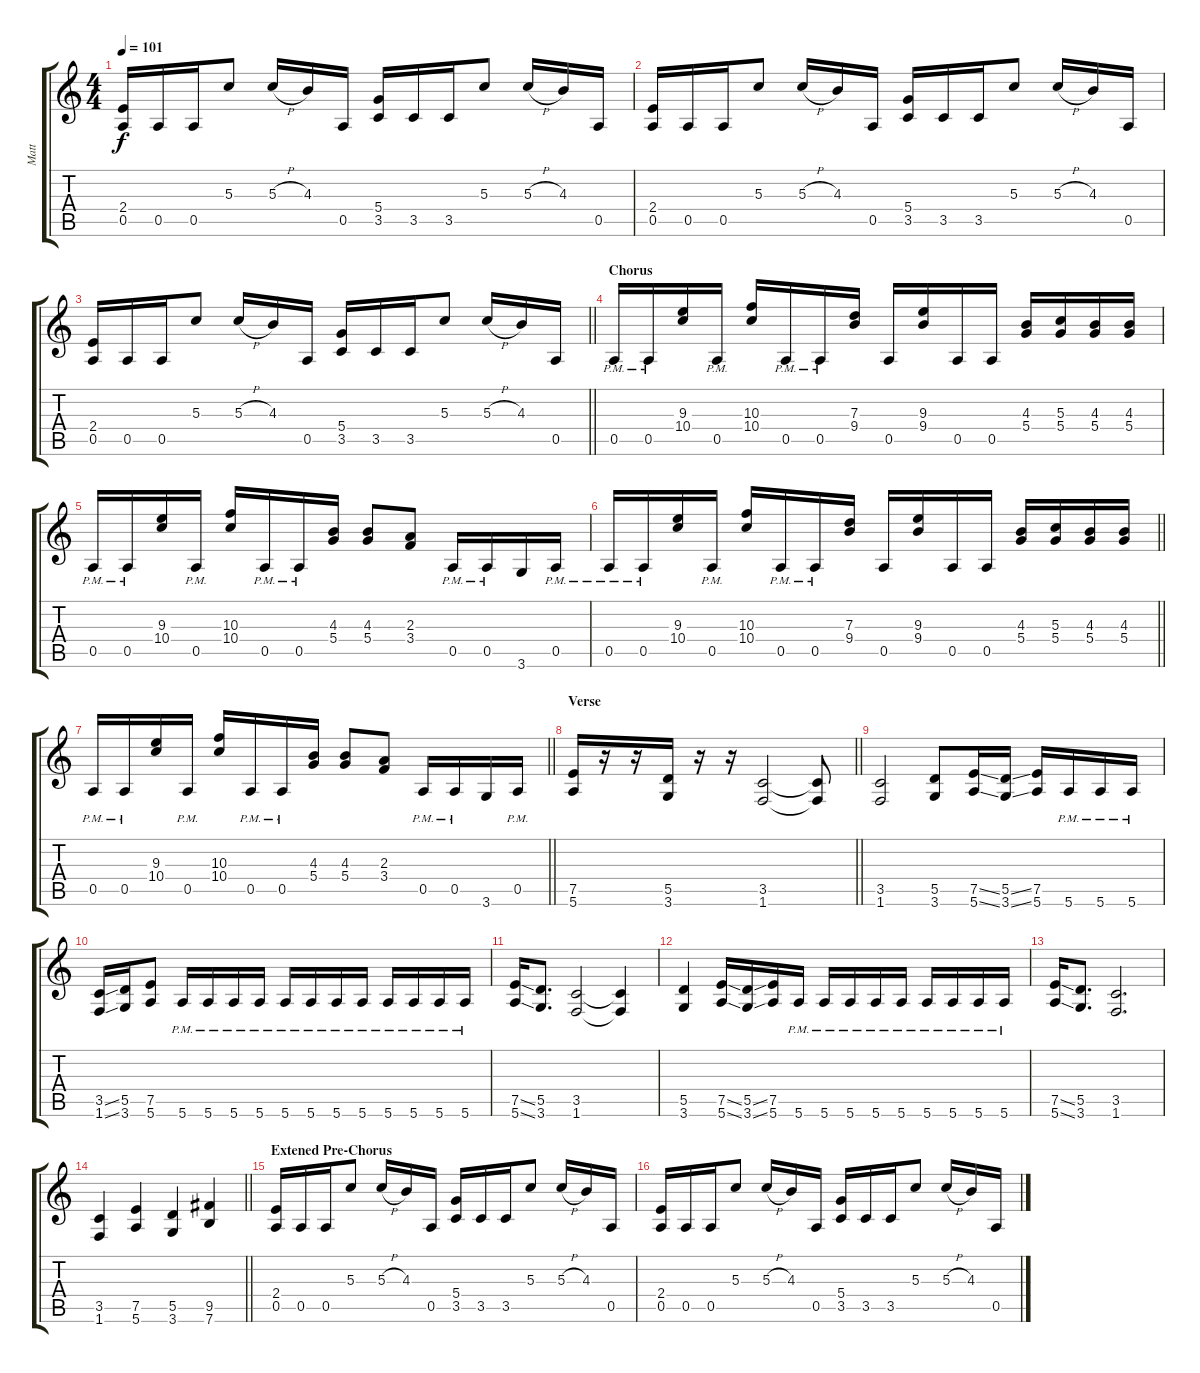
\track ("Matt" "Matt") {instrument distortionguitar}
\staff {score tabs}
\tuning (E4 B3 G3 D3 A2 E2) {hide}
\ts (4 4)
\tempo 101
\clef g2
\ks c
(2.4 0.5).16{dy f} 0.5.16 0.5.16 5.3.8 5.3{h}.16 4.3.16 0.5.16 (5.4 3.5).16 3.5.16 3.5.16 5.3.8 5.3{h}.16 4.3.16 0.5.16 |
(2.4 0.5).16 0.5.16 0.5.16 5.3.8 5.3{h}.16 4.3.16 0.5.16 (5.4 3.5).16 3.5.16 3.5.16 5.3.8 5.3{h}.16 4.3.16 0.5.16 |
\barLineRight lightlight
(2.4 0.5).16 0.5.16 0.5.16 5.3.8 5.3{h}.16 4.3.16 0.5.16 (5.4 3.5).16 3.5.16 3.5.16 5.3.8 5.3{h}.16 4.3.16 0.5.16 |
\section ("" "Chorus")
0.5{pm}.16 0.5{pm}.16 (9.3 10.4).16 0.5{pm}.16 (10.3 10.4).16 0.5{pm}.16 0.5{pm}.16 (7.3 9.4).16 0.5.16 (9.3 9.4).16 0.5.16 0.5.16 (4.3 5.4).16 (5.3 5.4).16 (4.3 5.4).16 (4.3 5.4).16 |
0.5{pm}.16 0.5{pm}.16 (9.3 10.4).16 0.5{pm}.16 (10.3 10.4).16 0.5{pm}.16 0.5{pm}.16 (4.3 5.4).16 (4.3 5.4).8 (2.3 3.4).8 0.5{pm}.16 0.5{pm}.16 3.6.16 0.5{pm}.16 |
\barLineRight lightlight
0.5{pm}.16 0.5{pm}.16 (9.3 10.4).16 0.5{pm}.16 (10.3 10.4).16 0.5{pm}.16 0.5{pm}.16 (7.3 9.4).16 0.5.16 (9.3 9.4).16 0.5.16 0.5.16 (4.3 5.4).16 (5.3 5.4).16 (4.3 5.4).16 (4.3 5.4).16 |
\barLineRight lightlight
0.5{pm}.16 0.5{pm}.16 (9.3 10.4).16 0.5{pm}.16 (10.3 10.4).16 0.5{pm}.16 0.5{pm}.16 (4.3 5.4).16 (4.3 5.4).8 (2.3 3.4).8 0.5{pm}.16 0.5{pm}.16 3.6.16 0.5{pm}.16 |
\section ("" "Verse")
\barLineRight lightlight
(7.5 5.6).16 r.16 r.16 (5.5 3.6).16 r.16 r.16 (3.5 1.6).2 (3.5{t} 1.6{t}).8 |
(3.5 1.6).2 (5.5 3.6).8 (7.5{ss} 5.6{ss}).16 (5.5{ss} 3.6{ss}).16 (7.5 5.6).16 5.6{pm}.16 5.6{pm}.16 5.6{pm}.16 |
(3.5{ss} 1.6{ss}).16 (5.5 3.6).16 (7.5 5.6).8 5.6{pm}.16 5.6{pm}.16 5.6{pm}.16 5.6{pm}.16 5.6{pm}.16 5.6{pm}.16 5.6{pm}.16 5.6{pm}.16 5.6{pm}.16 5.6{pm}.16 5.6{pm}.16 5.6{pm}.16 |
(7.5{ss} 5.6{ss}).16 (5.5 3.6).8{d} (3.5 1.6).2 (3.5{t} 1.6{t}).4 |
(5.5 3.6).4 (7.5{ss} 5.6{ss}).16 (5.5{ss} 3.6{ss}).16 (7.5 5.6).16 5.6{pm}.16 5.6{pm}.16 5.6{pm}.16 5.6{pm}.16 5.6{pm}.16 5.6{pm}.16 5.6{pm}.16 5.6{pm}.16 5.6{pm}.16 |
(7.5{ss} 5.6{ss}).16 (5.5 3.6).8{d} (3.5 1.6).2{d} |
\barLineRight lightlight
(3.5 1.6).4 (7.5 5.6).4 (5.5 3.6).4 (9.5 7.6).4 |
\section ("" "Extened Pre-Chorus")
(2.4 0.5).16 0.5.16 0.5.16 5.3.8 5.3{h}.16 4.3.16 0.5.16 (5.4 3.5).16 3.5.16 3.5.16 5.3.8 5.3{h}.16 4.3.16 0.5.16 |
(2.4 0.5).16 0.5.16 0.5.16 5.3.8 5.3{h}.16 4.3.16 0.5.16 (5.4 3.5).16 3.5.16 3.5.16 5.3.8 5.3{h}.16 4.3.16 0.5.16
